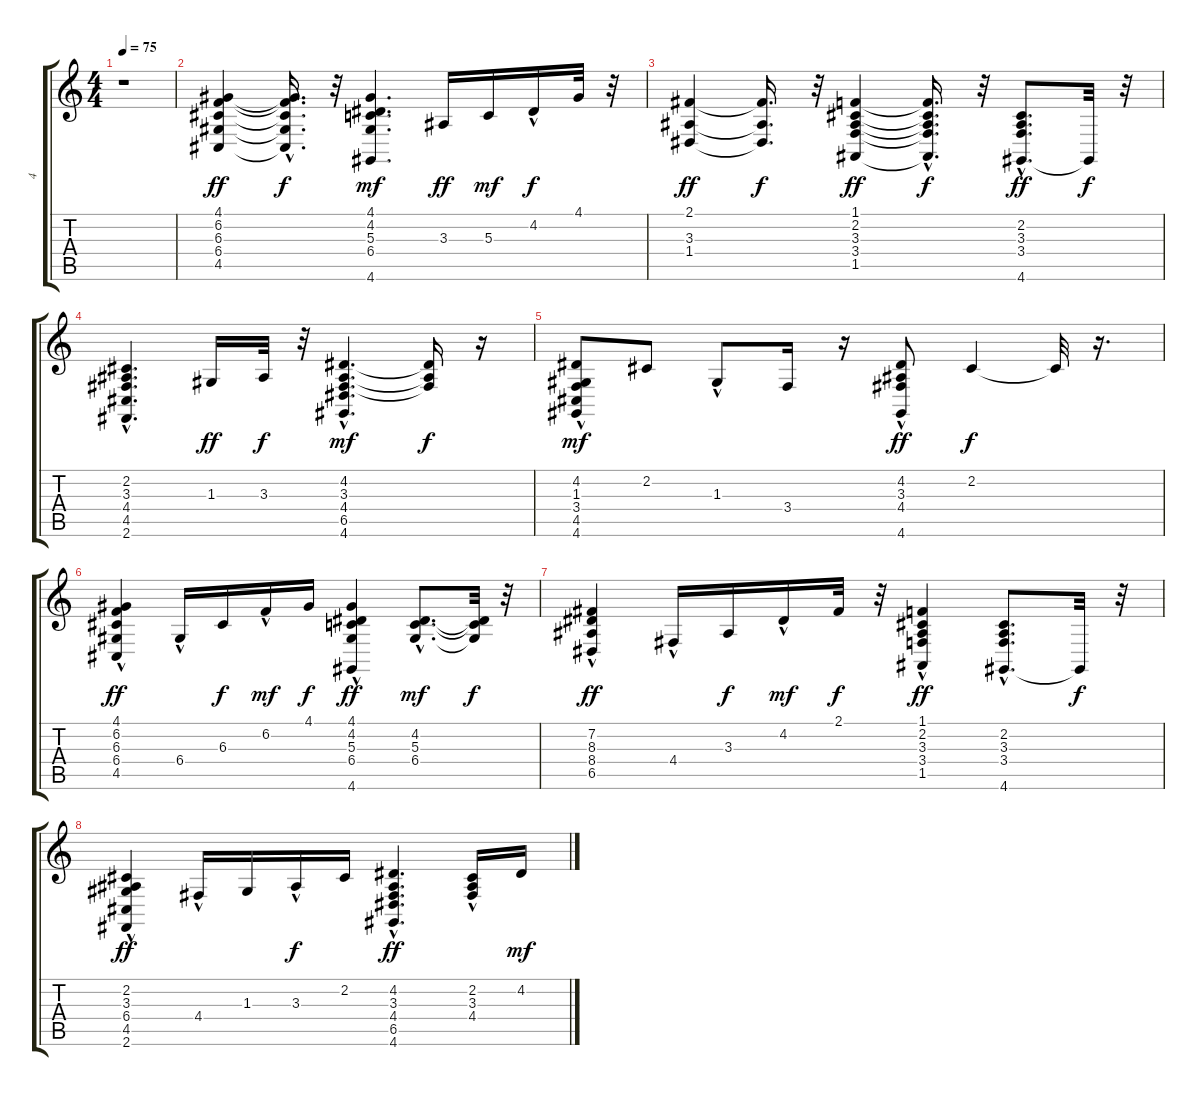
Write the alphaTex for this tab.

\track ("4" "4") {instrument honkytonkpiano}
\staff {score tabs}
\tuning (E4 B3 G3 D3 A2 E2) {hide}
\ts (4 4)
\tempo 75
\clef g2
\ks c
r.1{dy ff instrument honkytonkpiano} |
(4.1 6.2 6.3 6.4 4.5).4 (4.1{hac t} 6.2{hac t} 6.3{hac t} 6.4{hac t} 4.5{hac t}).16{d dy f} r.32 (4.1 4.2 5.3 6.4 4.6).4{d dy mf} 3.3.16{dy ff} 5.3.16{dy mf} 4.2{hac}.16{dy f} 4.1.32 r.32 |
(2.1 3.3 1.4).4{dy ff} (2.1{t} 3.3{t} 1.4{t}).16{d dy f} r.32 (1.1 2.2 3.3 3.4 1.5).4{dy ff} (1.1{hac t} 2.2{t} 3.3{t} 3.4{t} 1.5{hac t}).16{d dy f} r.32 (2.2{hac} 3.3{hac} 3.4 4.6{hac}).8{d dy ff} 4.6{t}.32{dy f} r.32 |
(2.2{hac} 3.3{hac} 4.4 4.5{hac} 2.6{hac}).4{d} 1.3.16{dy ff} 3.3.32{dy f} r.32 (4.2{hac} 3.3{hac} 4.4{hac} 6.5{hac} 4.6{hac}).4{d dy mf} (4.2{t} 3.3{t} 4.4{t}).16{dy f} r.16 |
(4.2 1.3 3.4 4.5{hac} 4.6{hac}).8{dy mf} 2.2.8 1.3{hac}.8 3.4.16 r.16 (4.2{hac} 3.3{hac} 4.4{hac} 4.6{hac}).8{dy ff} 2.2.4{dy f} 2.2{t}.32 r.16{d} |
(4.1 6.2 6.3 6.4{hac} 4.5{hac}).4{dy ff} 6.4{hac}.16 6.3.16{dy f} 6.2{hac}.16{dy mf} 4.1.16{dy f} (4.1{hac} 4.2{hac} 5.3{hac} 6.4{hac} 4.6).4{dy ff} (4.2{hac} 5.3{hac} 6.4{hac}).8{d dy mf} (4.2{t} 5.3{t} 6.4{t}).32{dy f} r.32 |
(7.2{hac} 8.3 8.4{hac} 6.5{hac}).4{dy ff} 4.4{hac}.16 3.3.16{dy f} 4.2{hac}.16{dy mf} 2.1.32{dy f} r.32 (1.1{hac} 2.2{hac} 3.3{hac} 3.4{hac} 1.5).4{dy ff} (2.2{hac} 3.3{hac} 3.4{hac} 4.6{hac}).8{d} 4.6{t}.32{dy f} r.32 |
(2.2 3.3 6.4 4.5{hac} 2.6{hac}).4{dy ff} 4.4{hac}.16 1.3.16 3.3{hac}.16{dy f} 2.2.16 (4.2 3.3 4.4 6.5 4.6{hac}).4{d dy ff} (2.2{hac} 3.3{hac} 4.4{hac}).16 4.2.16{dy mf}
